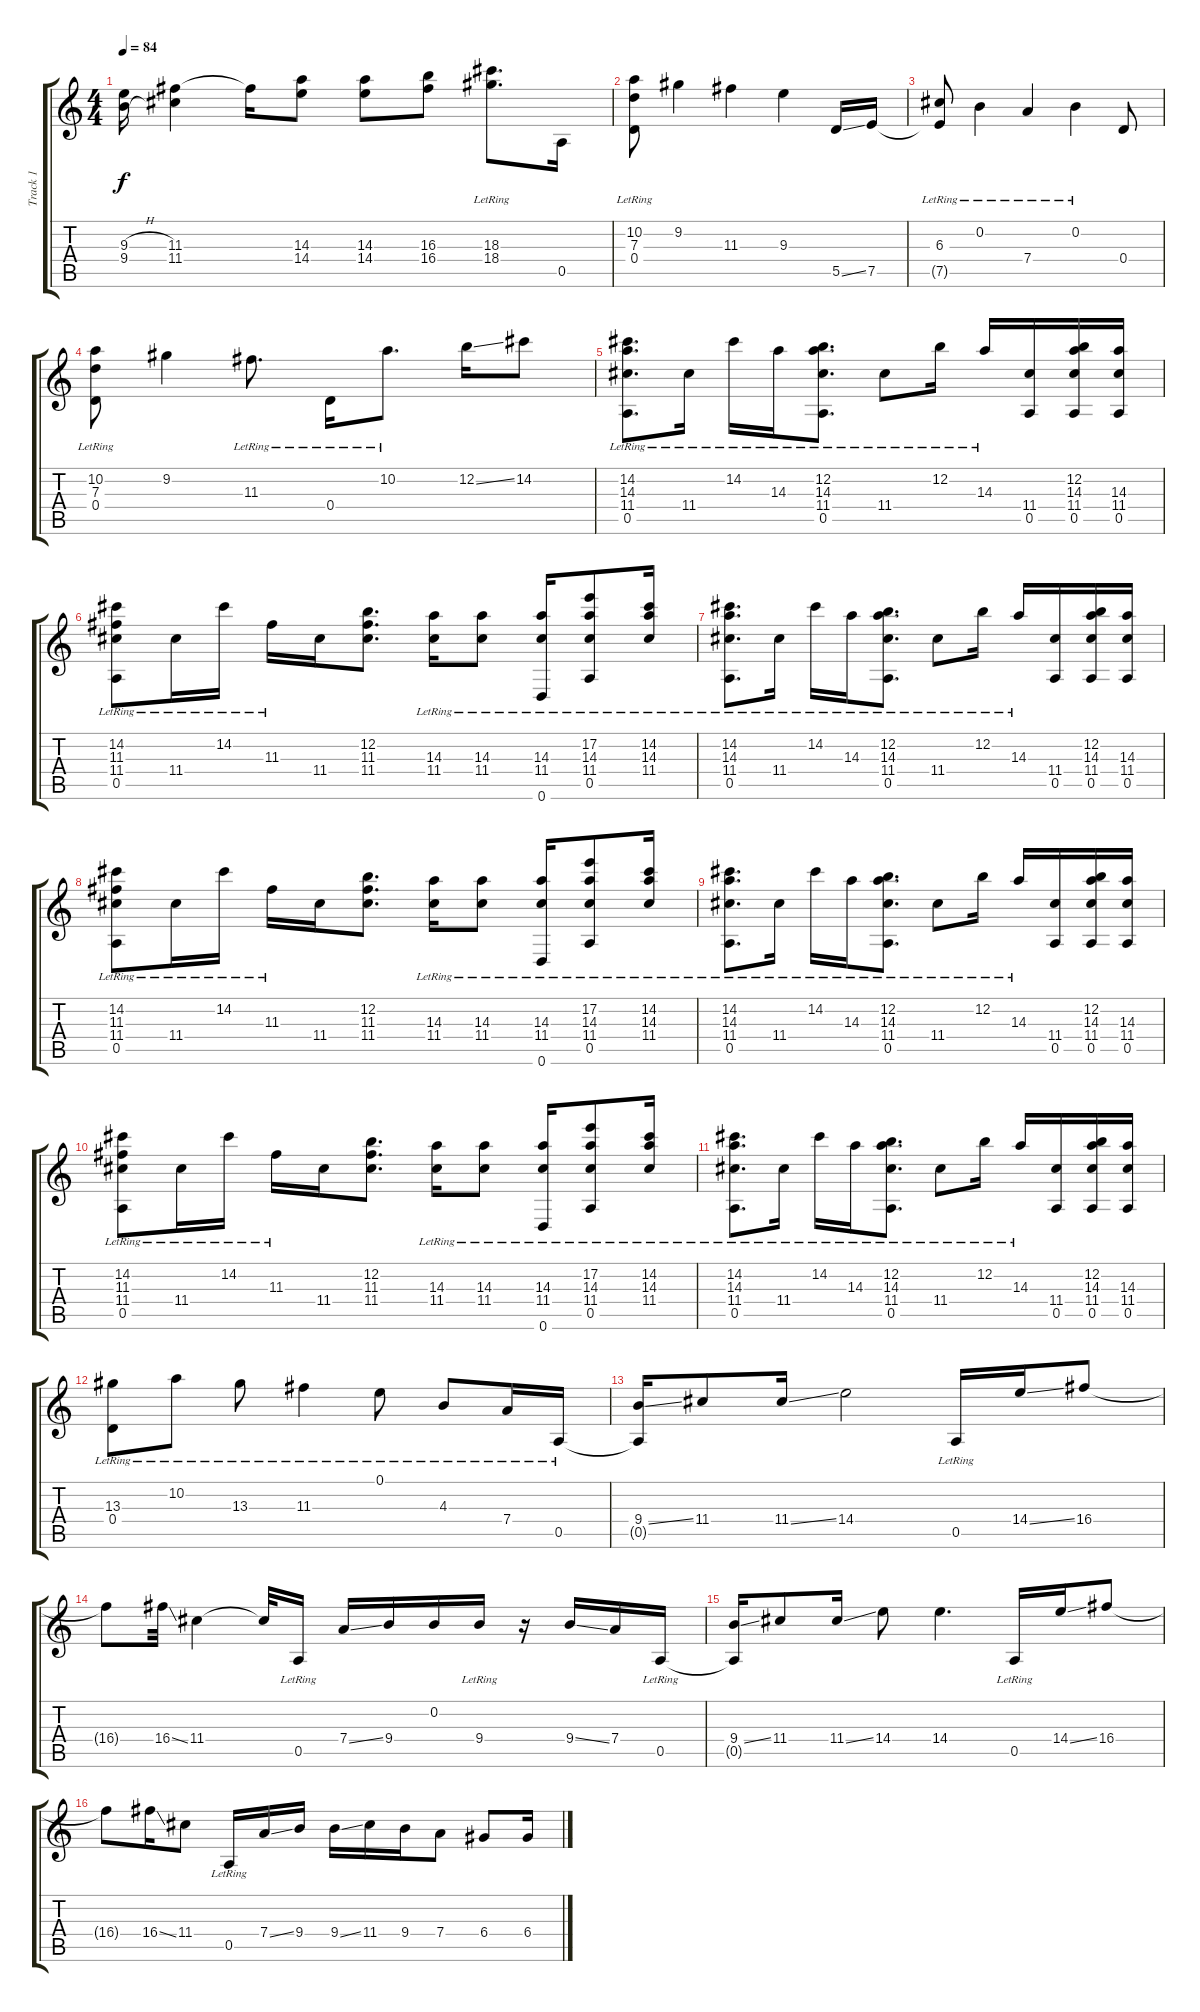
\track ("Track 1" "Track 1") {instrument acousticguitarsteel}
\staff {score tabs}
\tuning (E4 B3 G3 D3 A2 D2) {hide}
\ts (4 4)
\tempo 84
\clef g2
\ks c
(9.3{h} 9.4{h}).16{dy f} (11.3 11.4).4 11.3{t}.16 (14.3 14.4).8 (14.3 14.4).8 (16.3 16.4).8 (18.3{lr} 18.4{lr}).8{d} 0.5.16 |
(10.2 7.3{lr} 0.4{lr}).8 9.2.4 11.3.4 9.3.4 5.5{ss}.16 7.5.16 |
(6.3{lr} 7.5{t}).8 0.2{lr}.4 7.4{lr}.4 0.2{lr}.4 0.4.8 |
(10.2 7.3{lr} 0.4{lr}).8 9.2.4 11.3{lr}.8{d} 0.4{lr}.16 10.2{lr}.8{d} 12.2{ss}.16 14.2.8 |
(14.2 14.3{lr} 11.4{lr} 0.5{lr}).8{d} 11.4{lr}.16 14.2{lr}.16 14.3{lr}.16 (12.2{lr} 14.3{lr} 11.4{lr} 0.5{lr}).8{d} 11.4{lr}.8 12.2{lr}.16 14.3{lr}.16 (11.4 0.5).16 (12.2 14.3 11.4 0.5).16 (14.3 11.4 0.5).16 |
(14.2{lr} 11.3{lr} 11.4{lr} 0.5{lr}).8 11.4{lr}.16 14.2{lr}.16 11.3{lr}.16 11.4.16 (12.2 11.3 11.4).8{d} (14.3{lr} 11.4{lr}).16 (14.3{lr} 11.4{lr}).8 (14.3{lr} 11.4{lr} 0.6{lr}).16 (17.2{lr} 14.3{lr} 11.4{lr} 0.5{lr}).8 (14.2{lr} 14.3{lr} 11.4{lr}).16 |
(14.2 14.3{lr} 11.4{lr} 0.5{lr}).8{d} 11.4{lr}.16 14.2{lr}.16 14.3{lr}.16 (12.2{lr} 14.3{lr} 11.4{lr} 0.5{lr}).8{d} 11.4{lr}.8 12.2{lr}.16 14.3{lr}.16 (11.4 0.5).16 (12.2 14.3 11.4 0.5).16 (14.3 11.4 0.5).16 |
(14.2{lr} 11.3{lr} 11.4{lr} 0.5{lr}).8 11.4{lr}.16 14.2{lr}.16 11.3{lr}.16 11.4.16 (12.2 11.3 11.4).8{d} (14.3{lr} 11.4{lr}).16 (14.3{lr} 11.4{lr}).8 (14.3{lr} 11.4{lr} 0.6{lr}).16 (17.2{lr} 14.3{lr} 11.4{lr} 0.5{lr}).8 (14.2{lr} 14.3{lr} 11.4{lr}).16 |
(14.2 14.3{lr} 11.4{lr} 0.5{lr}).8{d} 11.4{lr}.16 14.2{lr}.16 14.3{lr}.16 (12.2{lr} 14.3{lr} 11.4{lr} 0.5{lr}).8{d} 11.4{lr}.8 12.2{lr}.16 14.3{lr}.16 (11.4 0.5).16 (12.2 14.3 11.4 0.5).16 (14.3 11.4 0.5).16 |
(14.2{lr} 11.3{lr} 11.4{lr} 0.5{lr}).8 11.4{lr}.16 14.2{lr}.16 11.3{lr}.16 11.4.16 (12.2 11.3 11.4).8{d} (14.3{lr} 11.4{lr}).16 (14.3{lr} 11.4{lr}).8 (14.3{lr} 11.4{lr} 0.6{lr}).16 (17.2{lr} 14.3{lr} 11.4{lr} 0.5{lr}).8 (14.2{lr} 14.3{lr} 11.4{lr}).16 |
(14.2 14.3{lr} 11.4{lr} 0.5{lr}).8{d} 11.4{lr}.16 14.2{lr}.16 14.3{lr}.16 (12.2{lr} 14.3{lr} 11.4{lr} 0.5{lr}).8{d} 11.4{lr}.8 12.2{lr}.16 14.3{lr}.16 (11.4 0.5).16 (12.2 14.3 11.4 0.5).16 (14.3 11.4 0.5).16 |
(13.3{lr} 0.4{lr}).8 10.2{lr}.8 13.3{lr}.8 11.3{lr}.4 0.1{lr}.8 4.3{lr}.8 7.4{lr}.16 0.5{lr}.16 |
(9.4{ss} 0.5{t}).16 11.4.8 11.4{ss}.16 14.4.2 0.5{lr}.16 14.4{ss}.16 16.4.8 |
16.4{t}.8 16.4{ss}.32 11.4.4 11.4{t}.32 0.5{lr}.16 7.4{ss}.16 9.4.16 0.2.16 9.4{lr}.16 r.16 9.4{ss}.16 7.4.16 0.5{lr}.16 |
(9.4{ss} 0.5{t}).16 11.4.8 11.4{ss}.16 14.4.8 14.4.4{d} 0.5{lr}.16 14.4{ss}.16 16.4.8 |
16.4{t}.8 16.4{ss}.16 11.4.8 0.5{lr}.16 7.4{ss}.16 9.4.16 9.4{ss}.16 11.4.16 9.4.16 7.4.8 6.4.8 6.4{ss}.16
